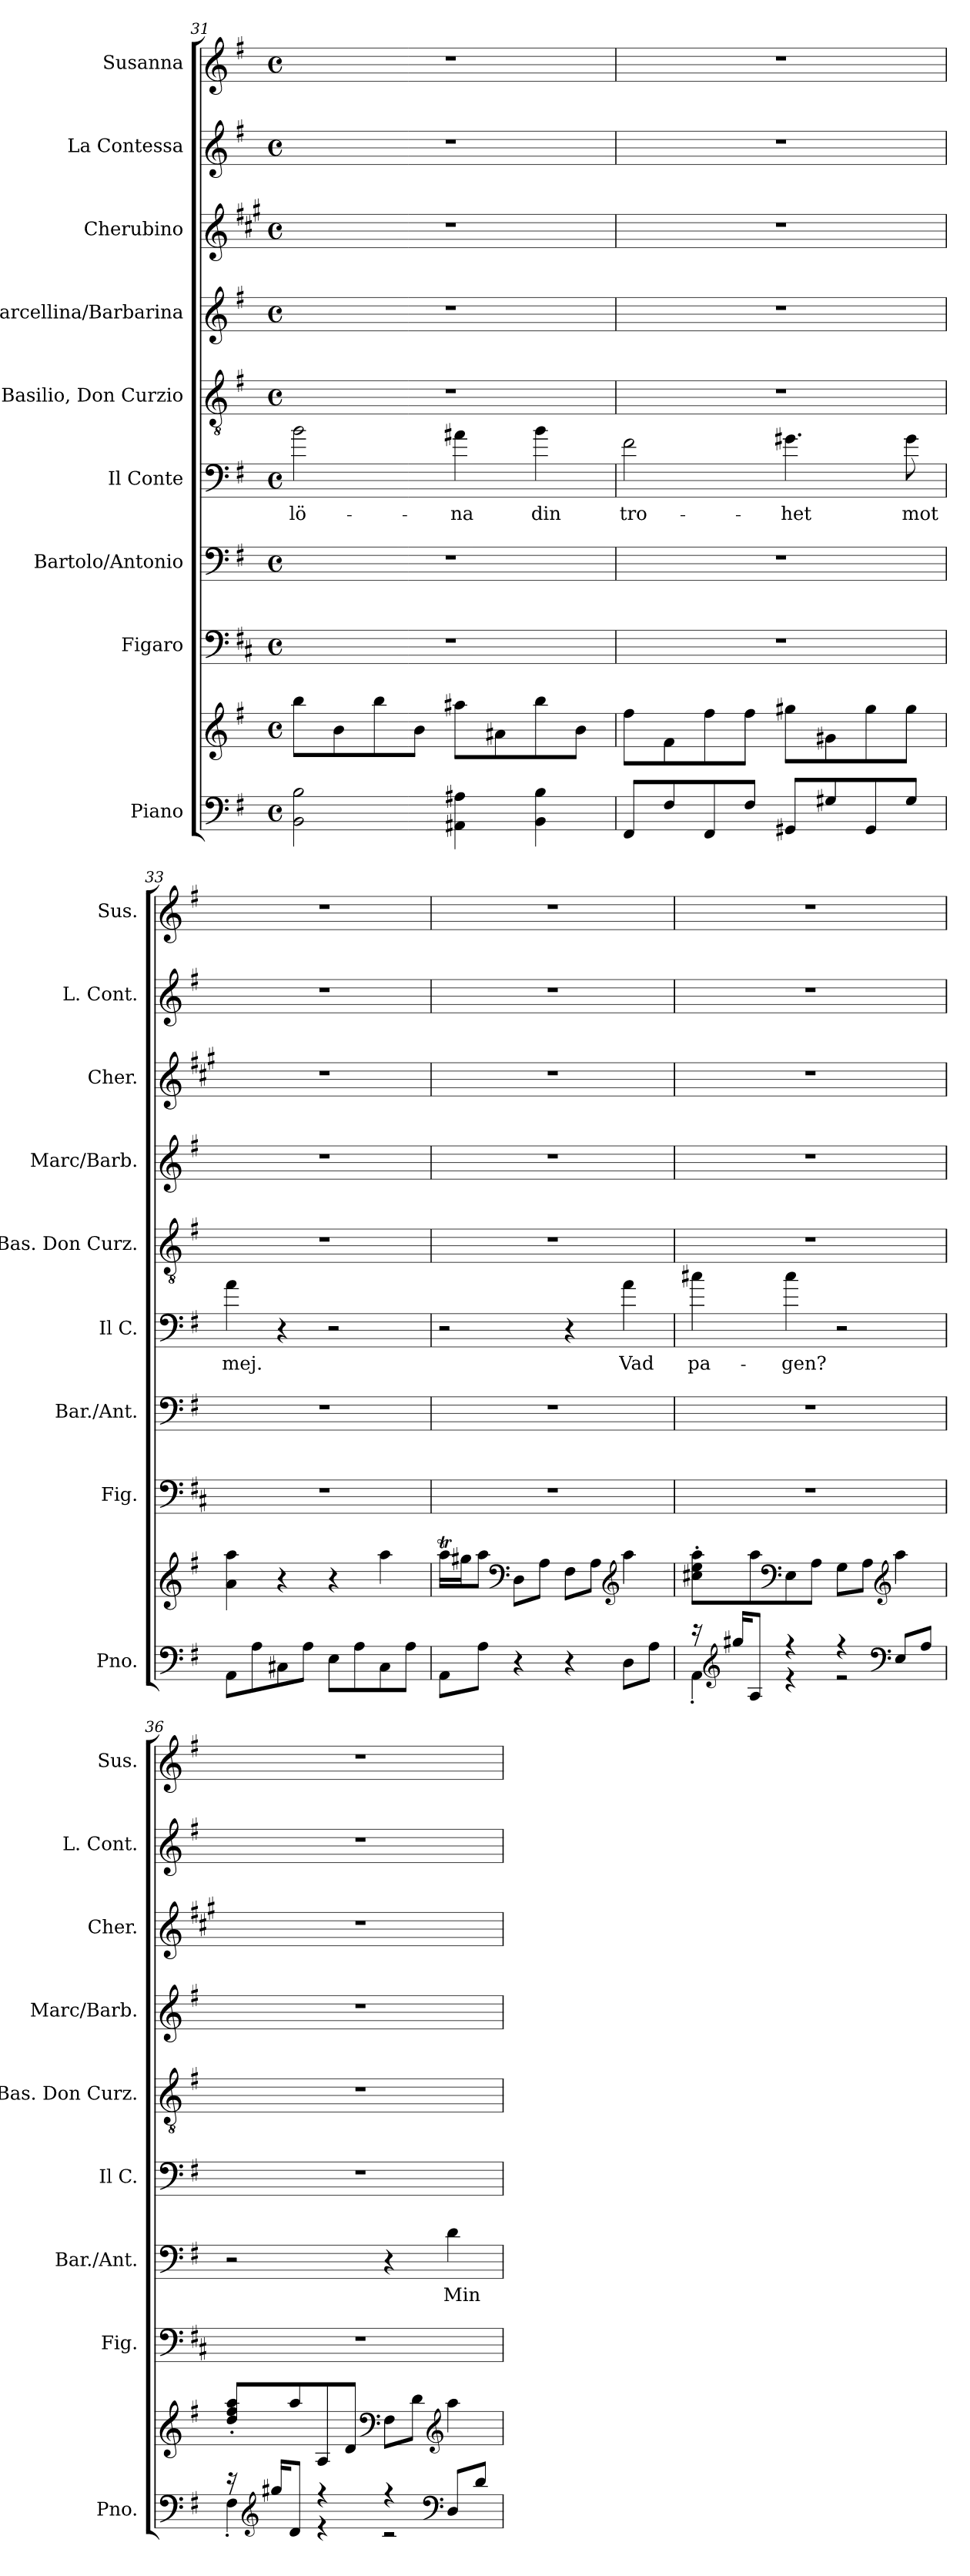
**kern	**kern	**kern	**kern	**text	**kern	**text	**kern	**kern	**kern	**kern	**kern
*part9	*part9	*part8	*part7	*part7	*part6	*part6	*part5	*part4	*part3	*part2	*part1
*staff10	*staff9	*staff8	*staff7	*staff7	*staff6	*staff6	*staff5	*staff4	*staff3	*staff2	*staff1
*I"Piano	*	*I"Figaro	*I"Bartolo/Antonio	*	*I"Il Conte	*	*I"Basilio, Don Curzio	*I"Marcellina/Barbarina	*I"Cherubino	*I"La Contessa	*I"Susanna
*I'Pno.	*	*I'Fig.	*I'Bar./Ant.	*	*I'Il C.	*	*I'Bas. Don Curz.	*I'Marc/Barb.	*I'Cher.	*I'L. Cont.	*I'Sus.
*clefF4	*clefG2	*clefF4	*clefF4	*	*clefF4	*	*clefGv2	*clefG2	*clefG2	*clefG2	*clefG2
*	*	*ITrd4c7	*	*	*ITrd8c14	*	*ITrd8c14	*	*ITrd1c2	*	*
*k[f#]	*k[f#]	*k[f#]	*k[f#]	*	*k[f#]	*	*k[f#]	*k[f#]	*k[f#]	*k[f#]	*k[f#]
*M4/4	*M4/4	*M4/4	*M4/4	*	*M4/4	*	*M4/4	*M4/4	*M4/4	*M4/4	*M4/4
*met(c)	*met(c)	*met(c)	*met(c)	*	*met(c)	*	*met(c)	*met(c)	*met(c)	*met(c)	*met(c)
=31	=31	=31	=31	=31	=31	=31	=31	=31	=31	=31	=31
!	!	!	!	!	!	!LO:LY:b	!	!	!	!	!
2BB\ 2B\	8bb\L	1r	1r	.	2B\	lö-	1r	1r	1r	1r	1r
.	8b\	.	.	.	.	.	.	.	.	.	.
.	8bb\	.	.	.	.	.	.	.	.	.	.
.	8b\J	.	.	.	.	.	.	.	.	.	.
!	!	!	!	!	!	!LO:LY:b	!	!	!	!	!
4AA#X\ 4A#X\	8aa#X\L	.	.	.	4A#X\	-na	.	.	.	.	.
.	8a#X\	.	.	.	.	.	.	.	.	.	.
!	!	!	!	!	!	!LO:LY:b	!	!	!	!	!
4BB\ 4B\	8bb\	.	.	.	4B\	din	.	.	.	.	.
.	8b\J	.	.	.	.	.	.	.	.	.	.
=32	=32	=32	=32	=32	=32	=32	=32	=32	=32	=32	=32
!	!	!	!	!	!	!LO:LY:b	!	!	!	!	!
8FF#/L	8ff#\L	1r	1r	.	2F#\	tro-	1r	1r	1r	1r	1r
8F#/	8f#\	.	.	.	.	.	.	.	.	.	.
8FF#/	8ff#\	.	.	.	.	.	.	.	.	.	.
8F#/J	8ff#\J	.	.	.	.	.	.	.	.	.	.
!	!	!	!	!	!	!LO:LY:b	!	!	!	!	!
8GG#X/L	8gg#X\L	.	.	.	4.G#X\	-het	.	.	.	.	.
8G#X/	8g#X\	.	.	.	.	.	.	.	.	.	.
8GG#/	8gg#\	.	.	.	.	.	.	.	.	.	.
!	!	!	!	!	!	!LO:LY:b	!	!	!	!	!
8G#/J	8gg#\J	.	.	.	8G#\	mot	.	.	.	.	.
!!LO:PB:g=z
=33	=33	=33	=33	=33	=33	=33	=33	=33	=33	=33	=33
!	!	!	!	!	!	!LO:LY:b	!	!	!	!	!
8AA\L	4a\ 4aa\	1r	1r	.	4A\	mej.	1r	1r	1r	1r	1r
8A\	.	.	.	.	.	.	.	.	.	.	.
8C#X\	4r	.	.	.	4r	.	.	.	.	.	.
8A\J	.	.	.	.	.	.	.	.	.	.	.
8E\L	4r	.	.	.	2r	.	.	.	.	.	.
8A\	.	.	.	.	.	.	.	.	.	.	.
8C#\	4aa\	.	.	.	.	.	.	.	.	.	.
8A\J	.	.	.	.	.	.	.	.	.	.	.
=34	=34	=34	=34	=34	=34	=34	=34	=34	=34	=34	=34
8AA\L	16aaT\LL	1r	1r	.	2r	.	1r	1r	1r	1r	1r
.	16gg#X\J	.	.	.	.	.	.	.	.	.	.
8A\J	8aa\J	.	.	.	.	.	.	.	.	.	.
*	*clefF4	*	*	*	*	*	*	*	*	*	*
4r	8D\L	.	.	.	.	.	.	.	.	.	.
.	8A\J	.	.	.	.	.	.	.	.	.	.
4r	8F#\L	.	.	.	4r	.	.	.	.	.	.
.	8A\J	.	.	.	.	.	.	.	.	.	.
*	*clefG2	*	*	*	*	*	*	*	*	*	*
!	!	!	!	!	!	!LO:LY:b	!	!	!	!	!
8D\L	4aa\	.	.	.	4A\	Vad	.	.	.	.	.
8A\J	.	.	.	.	.	.	.	.	.	.	.
=35	=35	=35	=35	=35	=35	=35	=35	=35	=35	=35	=35
*^	*	*	*	*	*	*	*	*	*	*	*
!	!	!	!	!	!	!	!LO:LY:b	!	!	!	!	!
16r	4AA'\	8cc#X\' 8ee\' 8aa\'L	1r	1r	.	4c#X\	pa-	1r	1r	1r	1r	1r
*clefG2	*	*	*	*	*	*	*	*	*	*	*	*
16gg#X/KL	.	.	.	.	.	.	.	.	.	.	.	.
8A/J	.	8aa\	.	.	.	.	.	.	.	.	.	.
*	*	*clefF4	*	*	*	*	*	*	*	*	*	*
!	!	!	!	!	!	!	!LO:LY:b	!	!	!	!	!
4r	4r	8E\	.	.	.	4c#\	-gen?	.	.	.	.	.
.	.	8A\J	.	.	.	.	.	.	.	.	.	.
4r	2r	8G\L	.	.	.	2r	.	.	.	.	.	.
.	.	8A\J	.	.	.	.	.	.	.	.	.	.
*clefF4	*	*clefG2	*	*	*	*	*	*	*	*	*	*
8E/L	.	4aa\	.	.	.	.	.	.	.	.	.	.
8A/J	.	.	.	.	.	.	.	.	.	.	.	.
!!LO:PB:g=z
=36	=36	=36	=36	=36	=36	=36	=36	=36	=36	=36	=36	=36
16r	4F#'\	8dd/' 8ff#/' 8aa/'L	1r	2r	.	1r	.	1r	1r	1r	1r	1r
*clefG2	*	*	*	*	*	*	*	*	*	*	*	*
16gg#X/KL	.	.	.	.	.	.	.	.	.	.	.	.
8d/J	.	8aa/	.	.	.	.	.	.	.	.	.	.
4r	4r	8A/	.	.	.	.	.	.	.	.	.	.
.	.	8d/J	.	.	.	.	.	.	.	.	.	.
*	*	*clefF4	*	*	*	*	*	*	*	*	*	*
4r	2r	8F#\L	.	4r	.	.	.	.	.	.	.	.
.	.	8d\J	.	.	.	.	.	.	.	.	.	.
*clefF4	*	*clefG2	*	*	*	*	*	*	*	*	*	*
!	!	!	!	!	!LO:LY:b	!	!	!	!	!	!	!
8D/L	.	4aa\	.	4d\	Min	.	.	.	.	.	.	.
8d/J	.	.	.	.	.	.	.	.	.	.	.	.
*v	*v	*	*	*	*	*	*	*	*	*	*	*
=	=	=	=	=	=	=	=	=	=	=	=
*-	*-	*-	*-	*-	*-	*-	*-	*-	*-	*-	*-
